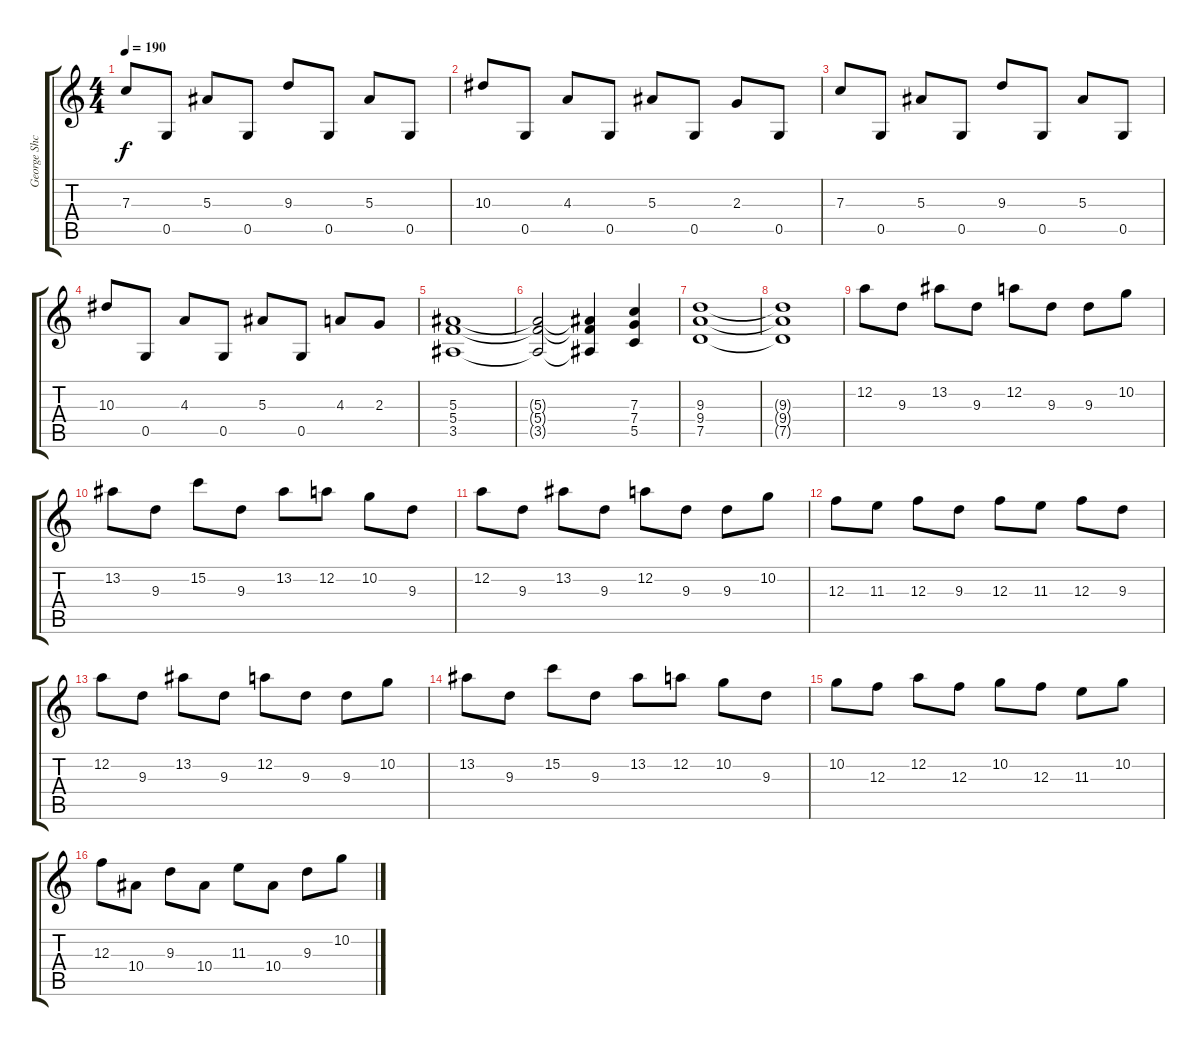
\track ("George Shchelbanin" "George Shc") {instrument overdrivenguitar}
\staff {score tabs}
\tuning (D4 A3 F3 C3 G2 D2) {hide}
\ts (4 4)
\tempo 190
\clef g2
\ks c
7.3.8{dy f} 0.5.8 5.3.8 0.5.8 9.3.8 0.5.8 5.3.8 0.5.8 |
10.3.8 0.5.8 4.3.8 0.5.8 5.3.8 0.5.8 2.3.8 0.5.8 |
7.3.8 0.5.8 5.3.8 0.5.8 9.3.8 0.5.8 5.3.8 0.5.8 |
10.3.8 0.5.8 4.3.8 0.5.8 5.3.8 0.5.8 4.3.8 2.3.8 |
(5.3 5.4 3.5).1 |
(5.3{t} 5.4{t} 3.5{t}).2 (5.3{t} 5.4{t} 3.5{t}).4 (7.3 7.4 5.5).4 |
(9.3 9.4 7.5).1 |
(9.3{t} 9.4{t} 7.5{t}).1 |
12.2.8 9.3.8 13.2.8 9.3.8 12.2.8 9.3.8 9.3.8 10.2.8 |
13.2.8 9.3.8 15.2.8 9.3.8 13.2.8 12.2.8 10.2.8 9.3.8 |
12.2.8 9.3.8 13.2.8 9.3.8 12.2.8 9.3.8 9.3.8 10.2.8 |
12.3.8 11.3.8 12.3.8 9.3.8 12.3.8 11.3.8 12.3.8 9.3.8 |
12.2.8 9.3.8 13.2.8 9.3.8 12.2.8 9.3.8 9.3.8 10.2.8 |
13.2.8 9.3.8 15.2.8 9.3.8 13.2.8 12.2.8 10.2.8 9.3.8 |
10.2.8 12.3.8 12.2.8 12.3.8 10.2.8 12.3.8 11.3.8 10.2.8 |
12.3.8 10.4.8 9.3.8 10.4.8 11.3.8 10.4.8 9.3.8 10.2.8
